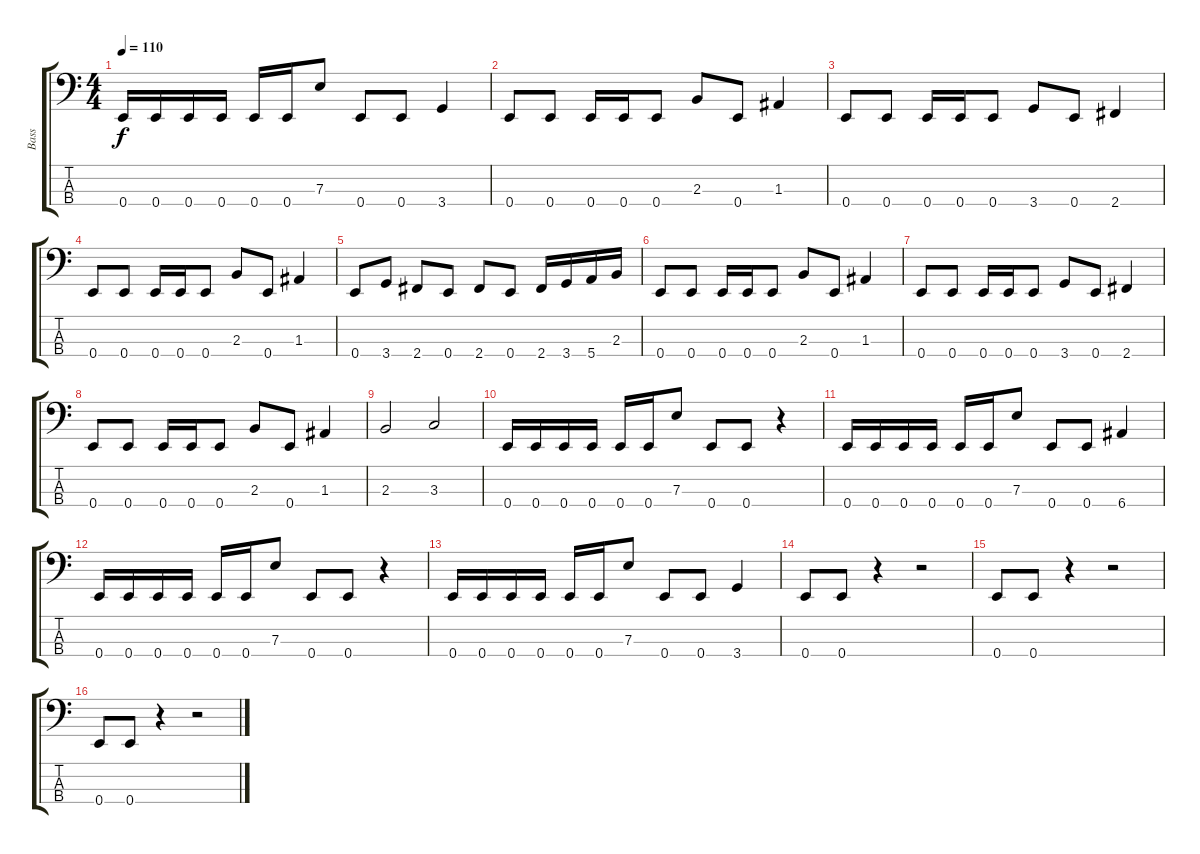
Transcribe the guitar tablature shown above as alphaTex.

\track ("Bass" "Bass") {instrument electricbasspick}
\staff {score tabs}
\tuning (G2 D2 A1 E1) {hide}
\ts (4 4)
\tempo 110
\clef f4
\ks c
0.4.16{dy f} 0.4.16 0.4.16 0.4.16 0.4.16 0.4.16 7.3.8 0.4.8 0.4.8 3.4.4 |
0.4.8 0.4.8 0.4.16 0.4.16 0.4.8 2.3.8 0.4.8 1.3.4 |
0.4.8 0.4.8 0.4.16 0.4.16 0.4.8 3.4.8 0.4.8 2.4.4 |
0.4.8 0.4.8 0.4.16 0.4.16 0.4.8 2.3.8 0.4.8 1.3.4 |
0.4.8 3.4.8 2.4.8 0.4.8 2.4.8 0.4.8 2.4.16 3.4.16 5.4.16 2.3.16 |
0.4.8 0.4.8 0.4.16 0.4.16 0.4.8 2.3.8 0.4.8 1.3.4 |
0.4.8 0.4.8 0.4.16 0.4.16 0.4.8 3.4.8 0.4.8 2.4.4 |
0.4.8 0.4.8 0.4.16 0.4.16 0.4.8 2.3.8 0.4.8 1.3.4 |
2.3.2 3.3.2 |
0.4.16 0.4.16 0.4.16 0.4.16 0.4.16 0.4.16 7.3.8 0.4.8 0.4.8 r.4 |
0.4.16 0.4.16 0.4.16 0.4.16 0.4.16 0.4.16 7.3.8 0.4.8 0.4.8 6.4.4 |
0.4.16 0.4.16 0.4.16 0.4.16 0.4.16 0.4.16 7.3.8 0.4.8 0.4.8 r.4 |
0.4.16 0.4.16 0.4.16 0.4.16 0.4.16 0.4.16 7.3.8 0.4.8 0.4.8 3.4.4 |
0.4.8 0.4.8 r.4 r.2 |
0.4.8 0.4.8 r.4 r.2 |
0.4.8 0.4.8 r.4 r.2
